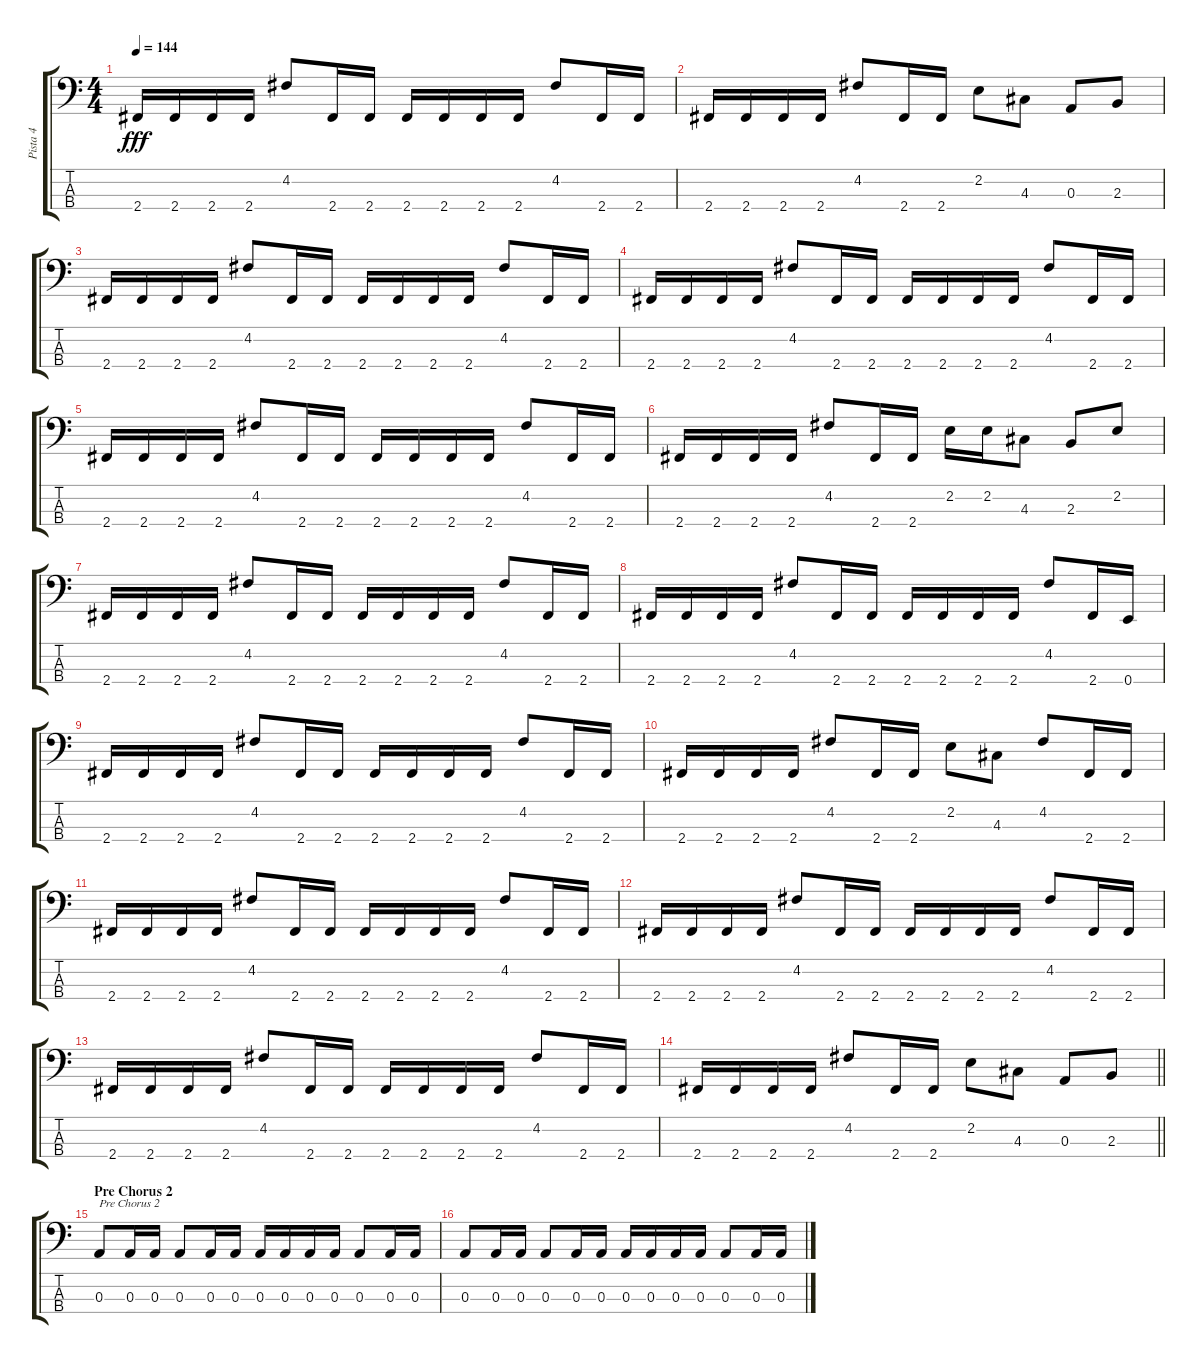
\track ("Pista 4" "Pista 4") {instrument electricbassfinger}
\staff {score tabs}
\tuning (G2 D2 A1 E1) {hide}
\ts (4 4)
\tempo 144
\clef f4
\ks c
2.4.16{dy fff} 2.4.16 2.4.16 2.4.16 4.2.8 2.4.16 2.4.16 2.4.16 2.4.16 2.4.16 2.4.16 4.2.8 2.4.16 2.4.16 |
2.4.16 2.4.16 2.4.16 2.4.16 4.2.8 2.4.16 2.4.16 2.2.8 4.3.8 0.3.8 2.3.8 |
2.4.16 2.4.16 2.4.16 2.4.16 4.2.8 2.4.16 2.4.16 2.4.16 2.4.16 2.4.16 2.4.16 4.2.8 2.4.16 2.4.16 |
2.4.16 2.4.16 2.4.16 2.4.16 4.2.8 2.4.16 2.4.16 2.4.16 2.4.16 2.4.16 2.4.16 4.2.8 2.4.16 2.4.16 |
2.4.16 2.4.16 2.4.16 2.4.16 4.2.8 2.4.16 2.4.16 2.4.16 2.4.16 2.4.16 2.4.16 4.2.8 2.4.16 2.4.16 |
2.4.16 2.4.16 2.4.16 2.4.16 4.2.8 2.4.16 2.4.16 2.2.16 2.2.16 4.3.8 2.3.8 2.2.8 |
2.4.16 2.4.16 2.4.16 2.4.16 4.2.8 2.4.16 2.4.16 2.4.16 2.4.16 2.4.16 2.4.16 4.2.8 2.4.16 2.4.16 |
2.4.16 2.4.16 2.4.16 2.4.16 4.2.8 2.4.16 2.4.16 2.4.16 2.4.16 2.4.16 2.4.16 4.2.8 2.4.16 0.4.16 |
2.4.16 2.4.16 2.4.16 2.4.16 4.2.8 2.4.16 2.4.16 2.4.16 2.4.16 2.4.16 2.4.16 4.2.8 2.4.16 2.4.16 |
2.4.16 2.4.16 2.4.16 2.4.16 4.2.8 2.4.16 2.4.16 2.2.8 4.3.8 4.2.8 2.4.16 2.4.16 |
2.4.16 2.4.16 2.4.16 2.4.16 4.2.8 2.4.16 2.4.16 2.4.16 2.4.16 2.4.16 2.4.16 4.2.8 2.4.16 2.4.16 |
2.4.16 2.4.16 2.4.16 2.4.16 4.2.8 2.4.16 2.4.16 2.4.16 2.4.16 2.4.16 2.4.16 4.2.8 2.4.16 2.4.16 |
2.4.16 2.4.16 2.4.16 2.4.16 4.2.8 2.4.16 2.4.16 2.4.16 2.4.16 2.4.16 2.4.16 4.2.8 2.4.16 2.4.16 |
\barLineRight lightlight
2.4.16 2.4.16 2.4.16 2.4.16 4.2.8 2.4.16 2.4.16 2.2.8 4.3.8 0.3.8 2.3.8 |
\section ("" "Pre Chorus 2")
0.3.8{txt "Pre Chorus 2"} 0.3.16 0.3.16 0.3.8 0.3.16 0.3.16 0.3.16 0.3.16 0.3.16 0.3.16 0.3.8 0.3.16 0.3.16 |
0.3.8 0.3.16 0.3.16 0.3.8 0.3.16 0.3.16 0.3.16 0.3.16 0.3.16 0.3.16 0.3.8 0.3.16 0.3.16
